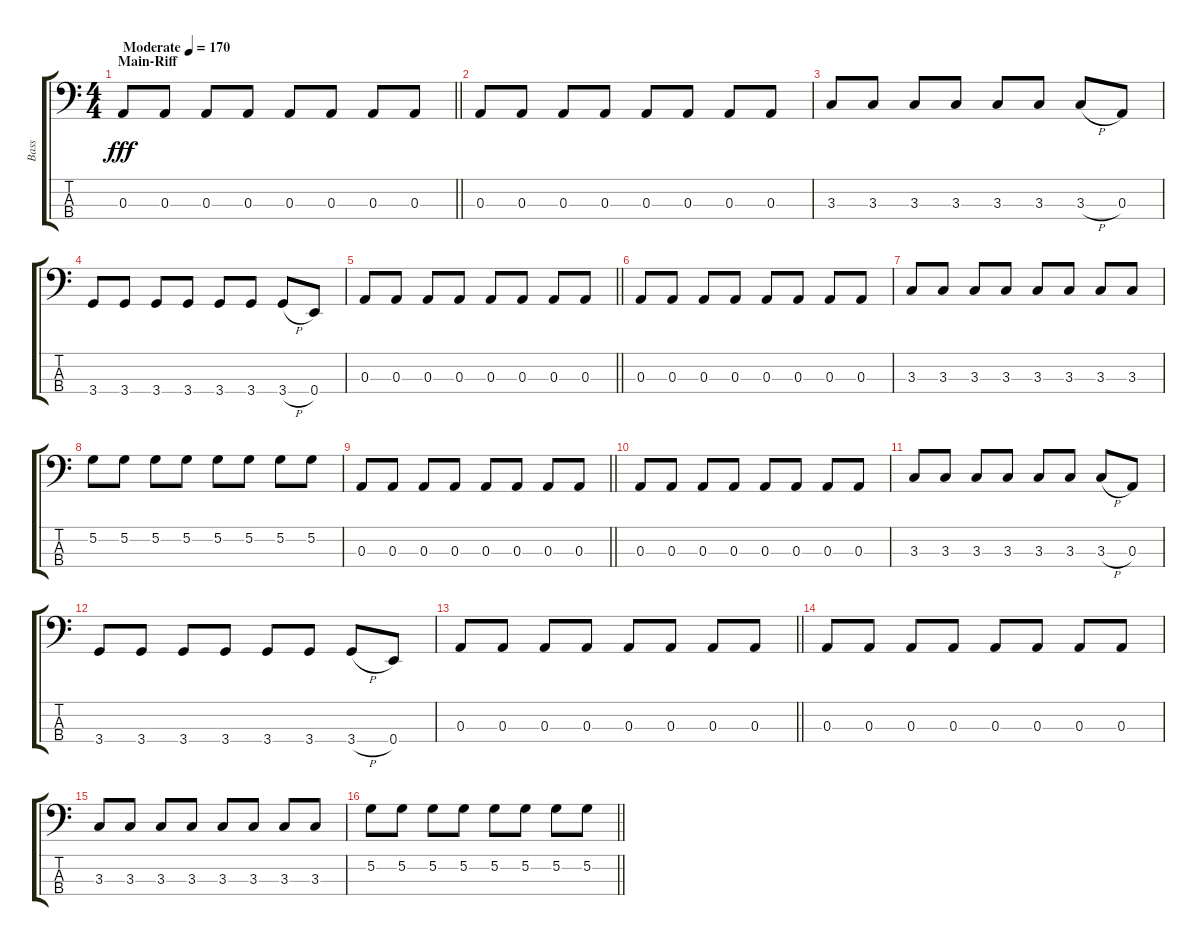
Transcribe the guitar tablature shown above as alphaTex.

\track ("Bass" "Bass") {instrument electricbasspick}
\staff {score tabs}
\tuning (G2 D2 A1 E1) {hide}
\ts (4 4)
\section ("" "Main-Riff")
\tempo (170 "Moderate")
\clef f4
\barLineRight lightlight
\ks c
0.3.8{dy fff instrument electricbasspick} 0.3.8 0.3.8 0.3.8 0.3.8 0.3.8 0.3.8 0.3.8 |
0.3.8 0.3.8 0.3.8 0.3.8 0.3.8 0.3.8 0.3.8 0.3.8 |
3.3.8 3.3.8 3.3.8 3.3.8 3.3.8 3.3.8 3.3{h}.8 0.3.8 |
3.4.8 3.4.8 3.4.8 3.4.8 3.4.8 3.4.8 3.4{h}.8 0.4.8 |
\barLineRight lightlight
0.3.8 0.3.8 0.3.8 0.3.8 0.3.8 0.3.8 0.3.8 0.3.8 |
0.3.8 0.3.8 0.3.8 0.3.8 0.3.8 0.3.8 0.3.8 0.3.8 |
3.3.8 3.3.8 3.3.8 3.3.8 3.3.8 3.3.8 3.3.8 3.3.8 |
5.2.8 5.2.8 5.2.8 5.2.8 5.2.8 5.2.8 5.2.8 5.2.8 |
\barLineRight lightlight
0.3.8 0.3.8 0.3.8 0.3.8 0.3.8 0.3.8 0.3.8 0.3.8 |
0.3.8 0.3.8 0.3.8 0.3.8 0.3.8 0.3.8 0.3.8 0.3.8 |
3.3.8 3.3.8 3.3.8 3.3.8 3.3.8 3.3.8 3.3{h}.8 0.3.8 |
3.4.8 3.4.8 3.4.8 3.4.8 3.4.8 3.4.8 3.4{h}.8 0.4.8 |
\barLineRight lightlight
0.3.8 0.3.8 0.3.8 0.3.8 0.3.8 0.3.8 0.3.8 0.3.8 |
0.3.8 0.3.8 0.3.8 0.3.8 0.3.8 0.3.8 0.3.8 0.3.8 |
3.3.8 3.3.8 3.3.8 3.3.8 3.3.8 3.3.8 3.3.8 3.3.8 |
\barLineRight lightlight
5.2.8 5.2.8 5.2.8 5.2.8 5.2.8 5.2.8 5.2.8 5.2.8
